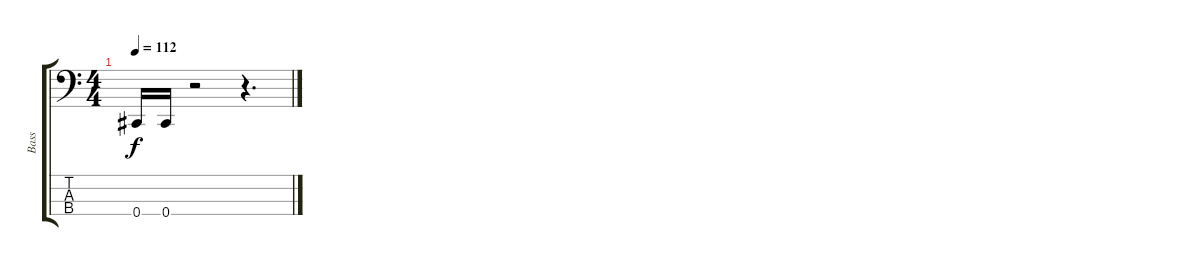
\track ("Bass" "Bass") {instrument electricbassfinger}
\staff {score tabs}
\tuning (E2 B1 Gb1 Db1) {hide}
\ts (4 4)
\tempo 112
\clef f4
\ks c
0.4.16{dy f} 0.4.16 r.2 r.4{d}
